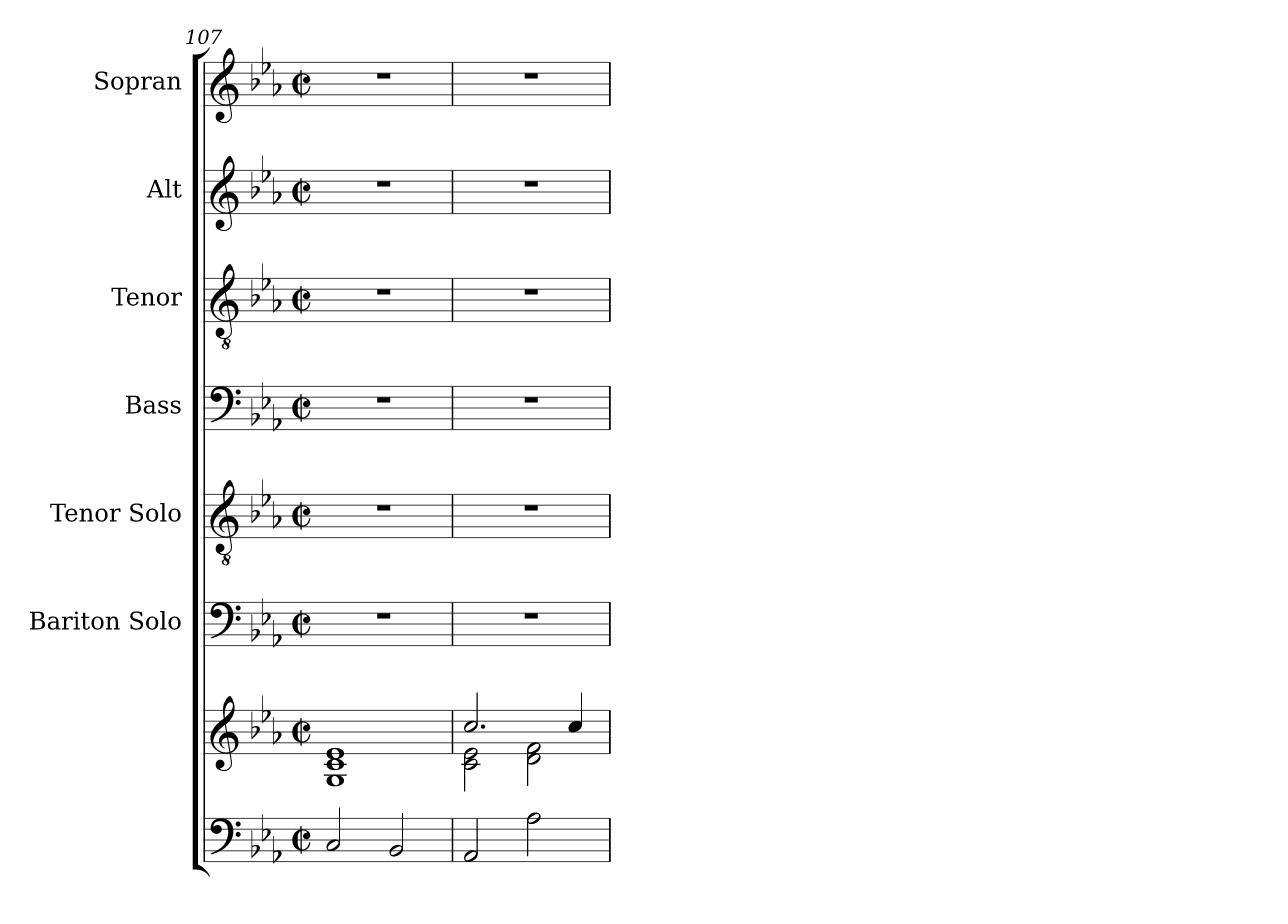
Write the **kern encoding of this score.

**kern	**kern	**kern	**kern	**kern	**kern	**kern	**kern
*part7	*part7	*part6	*part5	*part4	*part3	*part2	*part1
*staff8	*staff7	*staff6	*staff5	*staff4	*staff3	*staff2	*staff1
*	*	*I"Bariton Solo	*I"Tenor Solo	*I"Bass	*I"Tenor	*I"Alt	*I"Sopran
*	*	*	*	*I'B.	*I'T.	*I'A.	*I'S.
*clefF4	*clefG2	*clefF4	*clefGv2	*clefF4	*clefGv2	*clefG2	*clefG2
*k[b-e-a-]	*k[b-e-a-]	*k[b-e-a-]	*k[b-e-a-]	*k[b-e-a-]	*k[b-e-a-]	*k[b-e-a-]	*k[b-e-a-]
*E-:	*E-:	*E-:	*E-:	*E-:	*E-:	*E-:	*E-:
*M2/2	*M2/2	*M2/2	*M2/2	*M2/2	*M2/2	*M2/2	*M2/2
*met(c|)	*met(c|)	*met(c|)	*met(c|)	*met(c|)	*met(c|)	*met(c|)	*met(c|)
=107	=107	=107	=107	=107	=107	=107	=107
2C/	1G 1c 1e-	1r	1r	1r	1r	1r	1r
2BB-/	.	.	.	.	.	.	.
=108	=108	=108	=108	=108	=108	=108	=108
*	*^	*	*	*	*	*	*
2AA-/	2.cc/	2c\ 2e-\	1r	1r	1r	1r	1r	1r
2A-\	.	2d\ 2f\	.	.	.	.	.	.
.	4cc/	.	.	.	.	.	.	.
*	*v	*v	*	*	*	*	*	*
=	=	=	=	=	=	=	=
*-	*-	*-	*-	*-	*-	*-	*-
